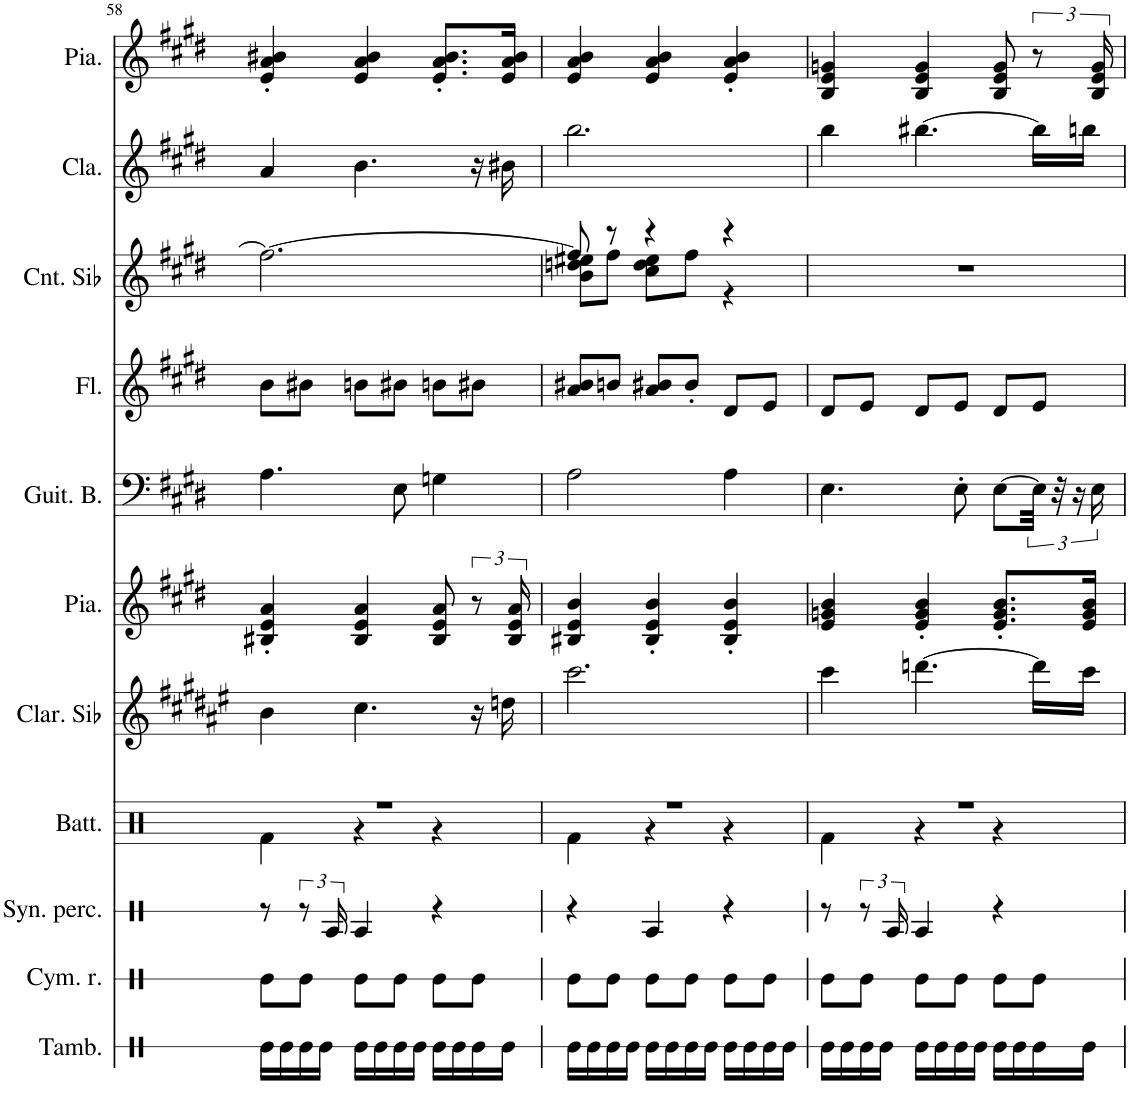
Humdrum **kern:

**kern	**kern	**kern	**kern	**kern	**kern	**kern	**kern	**kern	**kern	**kern
*part11	*part10	*part9	*part8	*part7	*part6	*part5	*part4	*part3	*part2	*part1
*staff11	*staff10	*staff9	*staff8	*staff7	*staff6	*staff5	*staff4	*staff3	*staff2	*staff1
*I"Tambourin, tambourn	*I"Cymbale ride, ride	*I"Synthétiseur de percussions, snare	*I"Batterie, bassdrum	*I"Clarinette en Sib	*I"Piano, orgue	*I"Guitare basse, basse	*I"Flûte, flute	*I"Cornet en Sib, cuivres	*I"Clavecin, harpsi	*I"Piano, piano
*I'Tamb.	*I'Cym. r.	*I'Syn. perc.	*I'Batt.	*I'Clar. Sib	*I'Pia.	*I'Guit. B.	*I'Fl.	*I'Cnt. Sib	*I'Cla.	*I'Pia.
!!LO:PB:g=z
*clefX	*clefX	*clefX	*clefX	*clefG2	*clefG2	*clefF4	*clefG2	*clefG2	*clefG2	*clefG2
*	*	*	*	*Trd1c2	*	*Trd7c12	*	*Trd1c2	*	*
*k[]	*k[]	*k[]	*k[]	*k[f#c#g#d#a#e#]	*k[f#c#g#d#]	*k[f#c#g#d#]	*k[f#c#g#d#]	*k[f#c#g#d#]	*k[f#c#g#d#]	*k[f#c#g#d#]
*M3/4	*M3/4	*M3/4	*M3/4	*M3/4	*M3/4	*M3/4	*M3/4	*M3/4	*M3/4	*M3/4
=58	=58	=58	=58	=58	=58	=58	=58	=58	=58	=58
*	*	*	*^	*	*	*	*	*	*	*
16Re\LL	8Re\L	8r	2.r	4Rf\	4b\	4B#X/' 4e/' 4a/'	4.A\	8b\L	2.ff#\_	4a/	4e/' 4a/' 4b#X/'
16Re\	.	.	.	.	.	.	.	.	.	.	.
16Re\	8Re\J	12r	.	.	.	.	.	8b#X\J	.	.	.
16Re\JJ	.	.	.	.	.	.	.	.	.	.	.
.	.	24RA/	.	.	.	.	.	.	.	.	.
16Re\LL	8Re\L	4RA/	.	4r	4.cc#\	4B#/ 4e/ 4a/	.	8bn\L	.	4.b\	4e/ 4a/ 4b#/
16Re\	.	.	.	.	.	.	.	.	.	.	.
16Re\	8Re\J	.	.	.	.	.	8E\	8b#X\J	.	.	.
16Re\JJ	.	.	.	.	.	.	.	.	.	.	.
16Re\LL	8Re\L	4r	.	4r	.	8B#/ 8e/ 8a/	4Gn\	8bn\L	.	.	8.e/' 8.a/' 8.b#/'L
16Re\	.	.	.	.	.	.	.	.	.	.	.
16Re\	8Re\J	.	.	.	16r	12r	.	8b#X\J	.	16r	.
16Re\JJ	.	.	.	.	16ddn\	.	.	.	.	16b#X\	16e/ 16a/ 16b#/Jk
.	.	.	.	.	.	24B#/ 24e/ 24a/	.	.	.	.	.
=59	=59	=59	=59	=59	=59	=59	=59	=59	=59	=59	=59
*	*	*	*	*	*	*	*	*	*^	*	*
16Re\LL	8Re\L	4r	2.r	4Rf\	2.ccc#\	4B#X/ 4e/ 4b/	2A\	8a/ 8b#X/L	8ff#/]	8b\ 8ddn\ 8ee#X\L	2.bb\	4e/ 4a/ 4b/
16Re\	.	.	.	.	.	.	.	.	.	.	.	.
16Re\	8Re\J	.	.	.	.	.	.	8bn/J	8r	8ff#\J	.	.
16Re\JJ	.	.	.	.	.	.	.	.	.	.	.	.
16Re\LL	8Re\L	4RA/	.	4r	.	4B#/' 4e/' 4b/'	.	8a/ 8b#X/L	4r	8cc#\ 8dd\ 8ee#\L	.	4e/ 4a/ 4b/
16Re\	.	.	.	.	.	.	.	.	.	.	.	.
16Re\	8Re\J	.	.	.	.	.	.	8b#'/J	.	8ff#\J	.	.
16Re\JJ	.	.	.	.	.	.	.	.	.	.	.	.
16Re\LL	8Re\L	4r	.	4r	.	4B#/' 4e/' 4b/'	4A\	8d#/L	4r	4r	.	4e/' 4a/' 4b/'
16Re\	.	.	.	.	.	.	.	.	.	.	.	.
16Re\	8Re\J	.	.	.	.	.	.	8e/J	.	.	.	.
16Re\JJ	.	.	.	.	.	.	.	.	.	.	.	.
*	*	*	*	*	*	*	*	*	*v	*v	*	*
=60	=60	=60	=60	=60	=60	=60	=60	=60	=60	=60	=60
16Re\LL	8Re\L	8r	2.r	4Rf\	4ccc#\	4e/ 4gn/ 4b/	4.E\	8d#/L	2.r	4bb\	4B/ 4e/ 4gn/
16Re\	.	.	.	.	.	.	.	.	.	.	.
16Re\	8Re\J	12r	.	.	.	.	.	8e/J	.	.	.
16Re\JJ	.	.	.	.	.	.	.	.	.	.	.
.	.	24RA/	.	.	.	.	.	.	.	.	.
16Re\LL	8Re\L	4RA/	.	4r	[4.dddn\	4e/' 4g/' 4b/'	.	8d#/L	.	[4.bb#X\	4B/ 4e/ 4g/
16Re\	.	.	.	.	.	.	.	.	.	.	.
16Re\	8Re\J	.	.	.	.	.	8E'\	8e/J	.	.	.
16Re\JJ	.	.	.	.	.	.	.	.	.	.	.
16Re\LL	8Re\L	4r	.	4r	.	8.e/' 8.g/' 8.b/'L	[8E\L	8d#/L	.	.	8B/ 8e/ 8g/
16Re\	.	.	.	.	.	.	.	.	.	.	.
16Re\	8Re\J	.	.	.	16ddd\LL]	.	48E\Jkk]	8e/J	.	16bb#\LL]	12r
.	.	.	.	.	.	.	48r	.	.	.	.
.	.	.	.	.	.	.	24r	.	.	.	.
16Re\JJ	.	.	.	.	16ccc#\JJ	16e/ 16g/ 16b/Jk	.	.	.	16bbn\JJ	.
.	.	.	.	.	.	.	24E\	.	.	.	24B/ 24e/ 24g/
*	*	*	*v	*v	*	*	*	*	*	*	*
=	=	=	=	=	=	=	=	=	=	=
*-	*-	*-	*-	*-	*-	*-	*-	*-	*-	*-
